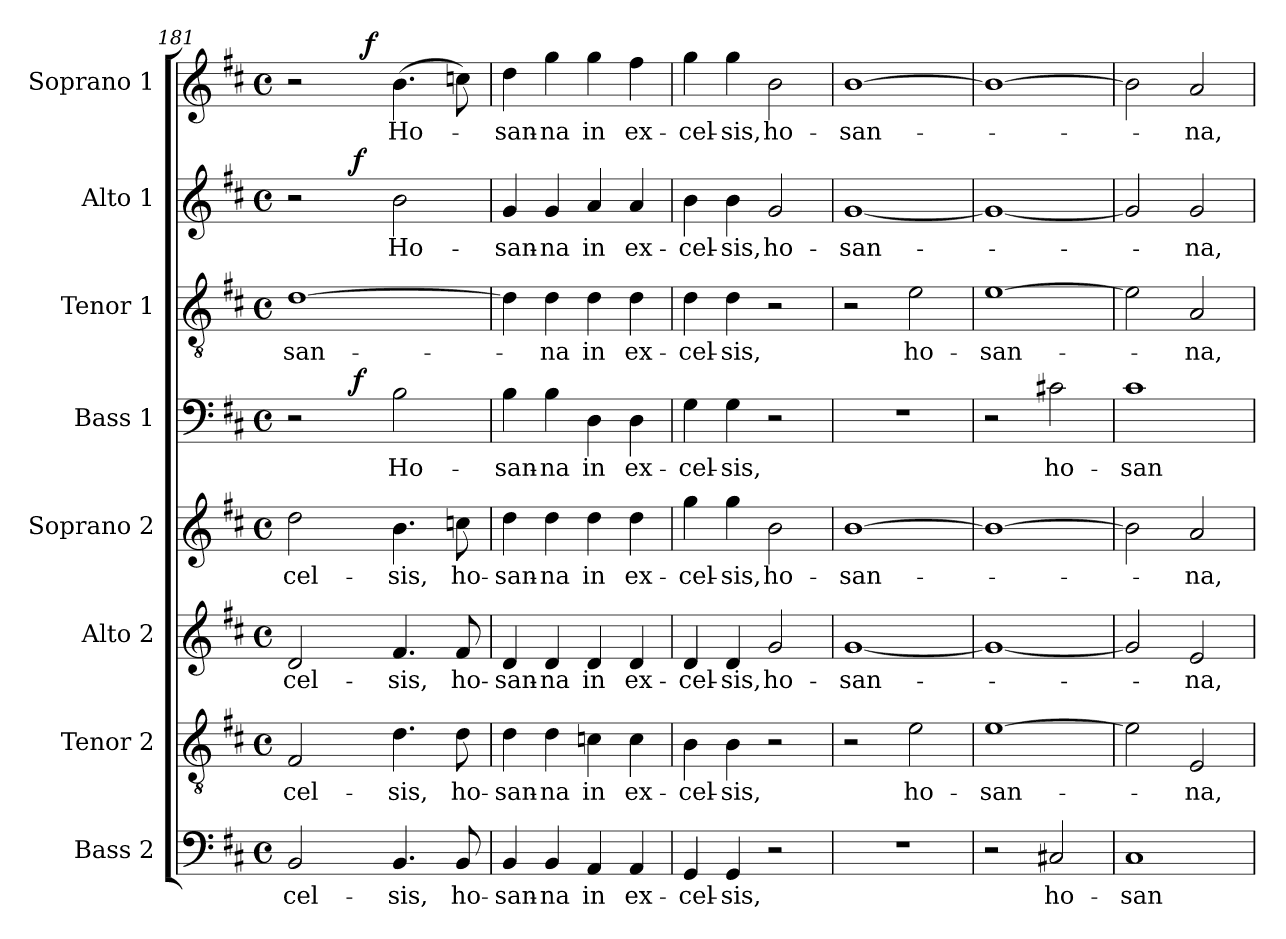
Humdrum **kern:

**kern	**text	**kern	**text	**kern	**text	**kern	**text	**kern	**text	**dynam	**kern	**text	**kern	**text	**dynam	**kern	**text	**dynam
*part8	*part8	*part7	*part7	*part6	*part6	*part5	*part5	*part4	*part4	*part4	*part3	*part3	*part2	*part2	*part2	*part1	*part1	*part1
*staff8	*staff8	*staff7	*staff7	*staff6	*staff6	*staff5	*staff5	*staff4	*staff4	*staff4	*staff3	*staff3	*staff2	*staff2	*staff2	*staff1	*staff1	*staff1
*I"Bass 2	*	*I"Tenor 2	*	*I"Alto 2	*	*I"Soprano 2	*	*I"Bass 1	*	*	*I"Tenor 1	*	*I"Alto 1	*	*	*I"Soprano 1	*	*
*clefF4	*	*clefGv2	*	*clefG2	*	*clefG2	*	*clefF4	*	*	*clefGv2	*	*clefG2	*	*	*clefG2	*	*
*k[f#c#]	*	*k[f#c#]	*	*k[f#c#]	*	*k[f#c#]	*	*k[f#c#]	*	*	*k[f#c#]	*	*k[f#c#]	*	*	*k[f#c#]	*	*
*D:	*	*D:	*	*D:	*	*D:	*	*D:	*	*	*D:	*	*D:	*	*	*D:	*	*
*M4/4	*	*M4/4	*	*M4/4	*	*M4/4	*	*M4/4	*	*	*M4/4	*	*M4/4	*	*	*M4/4	*	*
*met(c)	*	*met(c)	*	*met(c)	*	*met(c)	*	*met(c)	*	*	*met(c)	*	*met(c)	*	*	*met(c)	*	*
=181	=181	=181	=181	=181	=181	=181	=181	=181	=181	=181	=181	=181	=181	=181	=181	=181	=181	=181
*	*	*	*	*	*	*	*	*^	*	*	*	*	*^	*	*	*^	*	*
2BB/	-cel-	2F#/	-cel-	2d/	-cel-	2dd\	-cel-	2r	4ryy	.	.	[1d	-san-	2r	4ryy	.	.	2r	4.ryy	.	.
.	.	.	.	.	.	.	.	.	16.ryy	.	.	.	.	.	16.ryy	.	.	.	.	.	.
!	!	!	!	!	!	!	!	!	!	!	!LO:DY:b	!	!	!	!	!	!LO:DY:b	!	!	!	!
.	.	.	.	.	.	.	.	.	2ryy	.	f	.	.	.	2ryy	.	f	.	.	.	.
!	!	!	!	!	!	!	!	!	!	!	!	!	!	!	!	!	!	!	!	!	!LO:DY:b
.	.	.	.	.	.	.	.	.	.	.	.	.	.	.	.	.	.	.	2ryy	.	f
4.BB/	-sis,	4.d\	-sis,	4.f#/	-sis,	4.b\	-sis,	2B\	.	Ho-	.	.	.	2b\	.	Ho-	.	(4.b\	.	Ho-	.
.	.	.	.	.	.	.	.	.	8ryy	.	.	.	.	.	8ryy	.	.	.	.	.	.
8BB/	ho-	8d\	ho-	8f#/	ho-	8ccn\	ho-	.	.	.	.	.	.	.	.	.	.	8ccn\)	8ryy	.	.
.	.	.	.	.	.	.	.	.	32ryy	.	.	.	.	.	32ryy	.	.	.	.	.	.
*	*	*	*	*	*	*	*	*	*	*	*	*	*	*v	*v	*	*	*	*	*	*
*	*	*	*	*	*	*	*	*v	*v	*	*	*	*	*	*	*	*v	*v	*	*
=182	=182	=182	=182	=182	=182	=182	=182	=182	=182	=182	=182	=182	=182	=182	=182	=182	=182	=182
4BB/	-san-	4d\	-san-	4d/	-san-	4dd\	-san-	4B\	-san-	.	4d\]	.	4g/	-san-	.	4dd\	-san-	.
4BB/	-na	4d\	-na	4d/	-na	4dd\	-na	4B\	-na	.	4d\	-na	4g/	-na	.	4gg\	-na	.
4AA/	in	4cn\	in	4d/	in	4dd\	in	4D\	in	.	4d\	in	4a/	in	.	4gg\	in	.
4AA/	ex-	4c\	ex-	4d/	ex-	4dd\	ex-	4D\	ex-	.	4d\	ex-	4a/	ex-	.	4ff#\	ex-	.
=183	=183	=183	=183	=183	=183	=183	=183	=183	=183	=183	=183	=183	=183	=183	=183	=183	=183	=183
4GG/	-cel-	4B\	-cel-	4d/	-cel-	4gg\	-cel-	4G\	-cel-	.	4d\	-cel-	4b\	-cel-	.	4gg\	-cel-	.
4GG/	-sis,	4B\	-sis,	4d/	-sis,	4gg\	-sis,	4G\	-sis,	.	4d\	-sis,	4b\	-sis,	.	4gg\	-sis,	.
2r	.	2r	.	2g/	ho-	2b\	ho-	2r	.	.	2r	.	2g/	ho-	.	2b\	ho-	.
=184	=184	=184	=184	=184	=184	=184	=184	=184	=184	=184	=184	=184	=184	=184	=184	=184	=184	=184
1r	.	2r	.	[1g	-san-	[1b	-san-	1r	.	.	2r	.	[1g	-san-	.	[1b	-san-	.
.	.	2e\	ho-	.	.	.	.	.	.	.	2e\	ho-	.	.	.	.	.	.
!!LO:LB:g=z
=185	=185	=185	=185	=185	=185	=185	=185	=185	=185	=185	=185	=185	=185	=185	=185	=185	=185	=185
2r	.	[1e	-san-	1g_	.	1b_	.	2r	.	.	[1e	-san-	1g_	.	.	1b_	.	.
2C#X/	ho-	.	.	.	.	.	.	2c#X\	ho-	.	.	.	.	.	.	.	.	.
=186	=186	=186	=186	=186	=186	=186	=186	=186	=186	=186	=186	=186	=186	=186	=186	=186	=186	=186
1C#	-san-	2e\]	.	2g/]	.	2b\]	.	1c#	-san-	.	2e\]	.	2g/]	.	.	2b\]	.	.
.	.	2E/	-na,	2e/	-na,	2a/	-na,	.	.	.	2A/	-na,	2g/	-na,	.	2a/	-na,	.
=	=	=	=	=	=	=	=	=	=	=	=	=	=	=	=	=	=	=
*-	*-	*-	*-	*-	*-	*-	*-	*-	*-	*-	*-	*-	*-	*-	*-	*-	*-	*-
